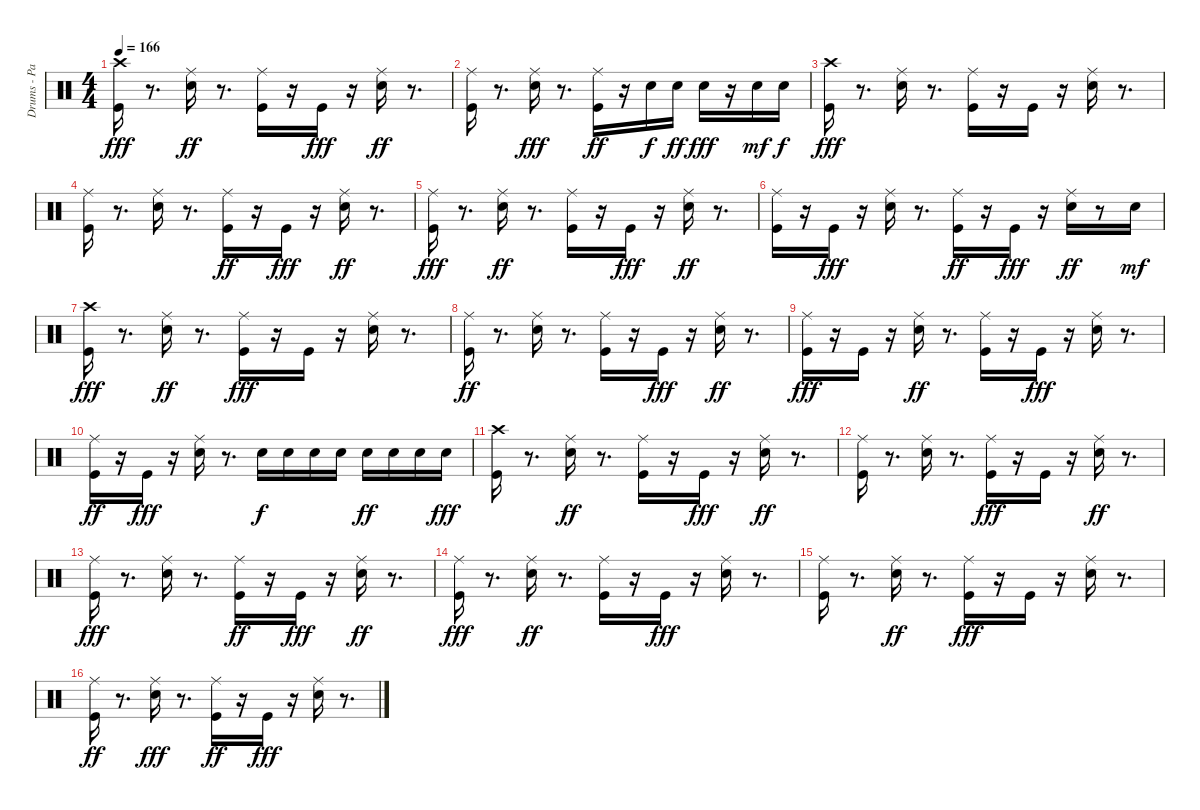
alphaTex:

\track ("Drums - Paice" "Drums - Pa") {instrument percussion}
\staff {score}
\articulation defaults
\ts (4 4)
\tempo 166
\clef neutral
\ks c
("Crash high (hit)" "Kick (hit)").16{dy fff} r.8{d} ("Snare (hit) 2" "Ride (middle)").16{dy ff} r.8{d} ("Kick (hit)" "Ride (middle)").16 r.16 "Kick (hit)".16{dy fff} r.16 ("Snare (hit) 2" "Ride (middle)").16{dy ff} r.8{d} |
("Kick (hit)" "Ride (middle)").16 r.8{d} ("Ride (middle)" "Snare (hit) 2").16{dy fff} r.8{d} ("Kick (hit)" "Ride (middle)").16{dy ff} r.16 "Snare (hit) 2".16{dy f} "Snare (hit) 2".16{dy ff} "Snare (hit) 2".16{dy fff} r.16 "Snare (hit) 2".16{dy mf} "Snare (hit) 2".16{dy f} |
("Kick (hit)" "Crash high (hit)").16{dy fff} r.8{d} ("Ride (middle)" "Snare (hit) 2").16 r.8{d} ("Ride (middle)" "Kick (hit)").16 r.16 "Kick (hit)".16 r.16 ("Ride (middle)" "Snare (hit) 2").16 r.8{d} |
("Ride (middle)" "Kick (hit)").16 r.8{d} ("Ride (middle)" "Snare (hit) 2").16 r.8{d} ("Kick (hit)" "Ride (middle)").16{dy ff} r.16 "Kick (hit)".16{dy fff} r.16 ("Snare (hit) 2" "Ride (middle)").16{dy ff} r.8{d} |
("Ride (middle)" "Kick (hit)").16{dy fff} r.8{d} ("Snare (hit) 2" "Ride (middle)").16{dy ff} r.8{d} ("Kick (hit)" "Ride (middle)").16 r.16 "Kick (hit)".16{dy fff} r.16 ("Snare (hit) 2" "Ride (middle)").16{dy ff} r.8{d} |
("Kick (hit)" "Ride (middle)").16 r.16 "Kick (hit)".16{dy fff} r.16 ("Ride (middle)" "Snare (hit) 2").16 r.8{d} ("Kick (hit)" "Ride (middle)").16{dy ff} r.16 "Kick (hit)".16{dy fff} r.16 ("Snare (hit) 2" "Ride (middle)").16{dy ff} r.8 "Snare (hit) 2".16{dy mf} |
("Kick (hit)" "Crash high (hit)").16{dy fff} r.8{d} ("Snare (hit) 2" "Ride (middle)").16{dy ff} r.8{d} ("Ride (middle)" "Kick (hit)").16{dy fff} r.16 "Kick (hit)".16 r.16 ("Ride (middle)" "Snare (hit) 2").16 r.8{d} |
("Kick (hit)" "Ride (middle)").16{dy ff} r.8{d} ("Snare (hit) 2" "Ride (middle)").16 r.8{d} ("Kick (hit)" "Ride (middle)").16 r.16 "Kick (hit)".16{dy fff} r.16 ("Snare (hit) 2" "Ride (middle)").16{dy ff} r.8{d} |
("Ride (middle)" "Kick (hit)").16{dy fff} r.16 "Kick (hit)".16 r.16 ("Snare (hit) 2" "Ride (middle)").16{dy ff} r.8{d} ("Kick (hit)" "Ride (middle)").16 r.16 "Kick (hit)".16{dy fff} r.16 ("Ride (middle)" "Snare (hit) 2").16 r.8{d} |
("Kick (hit)" "Ride (middle)").16{dy ff} r.16 "Kick (hit)".16{dy fff} r.16 ("Ride (middle)" "Snare (hit) 2").16 r.8{d} "Snare (hit) 2".16{dy f} "Snare (hit) 2".16 "Snare (hit) 2".16 "Snare (hit) 2".16 "Snare (hit) 2".16{dy ff} "Snare (hit) 2".16 "Snare (hit) 2".16 "Snare (hit) 2".16{dy fff} |
("Crash high (hit)" "Kick (hit)").16 r.8{d} ("Snare (hit) 2" "Ride (middle)").16{dy ff} r.8{d} ("Kick (hit)" "Ride (middle)").16 r.16 "Kick (hit)".16{dy fff} r.16 ("Snare (hit) 2" "Ride (middle)").16{dy ff} r.8{d} |
("Kick (hit)" "Ride (middle)").16 r.8{d} ("Snare (hit) 2" "Ride (middle)").16 r.8{d} ("Ride (middle)" "Kick (hit)").16{dy fff} r.16 "Kick (hit)".16 r.16 ("Snare (hit) 2" "Ride (middle)").16{dy ff} r.8{d} |
("Ride (middle)" "Kick (hit)").16{dy fff} r.8{d} ("Ride (middle)" "Snare (hit) 2").16 r.8{d} ("Kick (hit)" "Ride (middle)").16{dy ff} r.16 "Kick (hit)".16{dy fff} r.16 ("Snare (hit) 2" "Ride (middle)").16{dy ff} r.8{d} |
("Ride (middle)" "Kick (hit)").16{dy fff} r.8{d} ("Snare (hit) 2" "Ride (middle)").16{dy ff} r.8{d} ("Kick (hit)" "Ride (middle)").16 r.16 "Kick (hit)".16{dy fff} r.16 ("Ride (middle)" "Snare (hit) 2").16 r.8{d} |
("Ride (middle)" "Kick (hit)").16 r.8{d} ("Snare (hit) 2" "Ride (middle)").16{dy ff} r.8{d} ("Ride (middle)" "Kick (hit)").16{dy fff} r.16 "Kick (hit)".16 r.16 ("Ride (middle)" "Snare (hit) 2").16 r.8{d} |
("Kick (hit)" "Ride (middle)").16{dy ff} r.8{d} ("Ride (middle)" "Snare (hit) 2").16{dy fff} r.8{d} ("Kick (hit)" "Ride (middle)").16{dy ff} r.16 "Kick (hit)".16{dy fff} r.16 ("Ride (middle)" "Snare (hit) 2").16 r.8{d}
